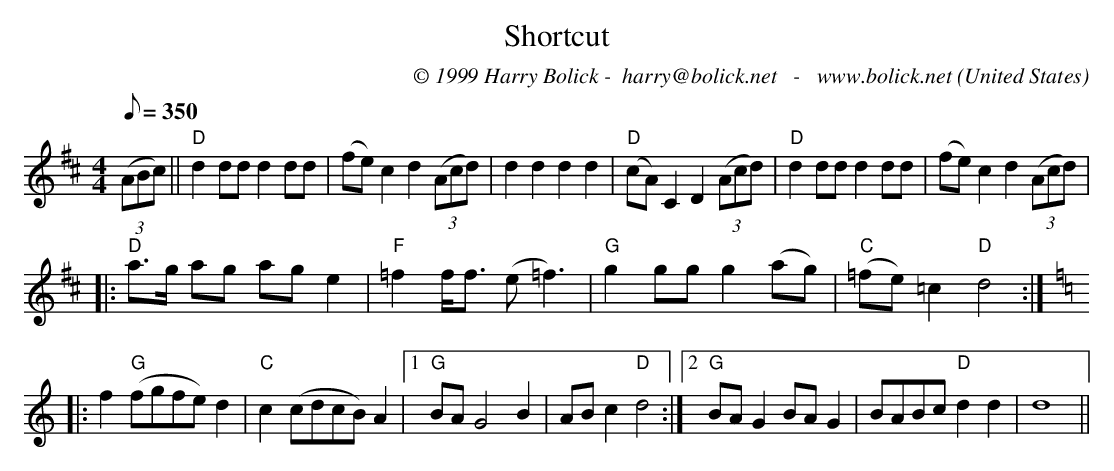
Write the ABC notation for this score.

X:1
T:Shortcut
C:© 1999 Harry Bolick -  harry@bolick.net   -   www.bolick.net
O:United States
M:4/4
L:1/8
Q:350
K:D
((3ABc) || "D" d2 dd d2 dd |  (fe) c2 d2 ((3Acd) |  d2 d2 d2 d2 | "D" (cA) C2 D2 ((3Acd) |"D"  d2 dd d2 dd | (fe) c2 d2 ((3Acd)|
K:D
|: "D" a>g ag ag e2 | "F" =f2 f<f (e=f3) | "G" g2 gg g2 (ag) |"C"  (=fe) =c2 "D" d4 :|
K:C
|:  f2 "G" (fgfe) d2 |  "C" c2 (cdcB) A2 | [1 "G"  BA G4    B2 | AB c2 "D" d4 :|[2 "G"   BA G2   BA G2  | BABc"D" d2 d2 | d8    ||
